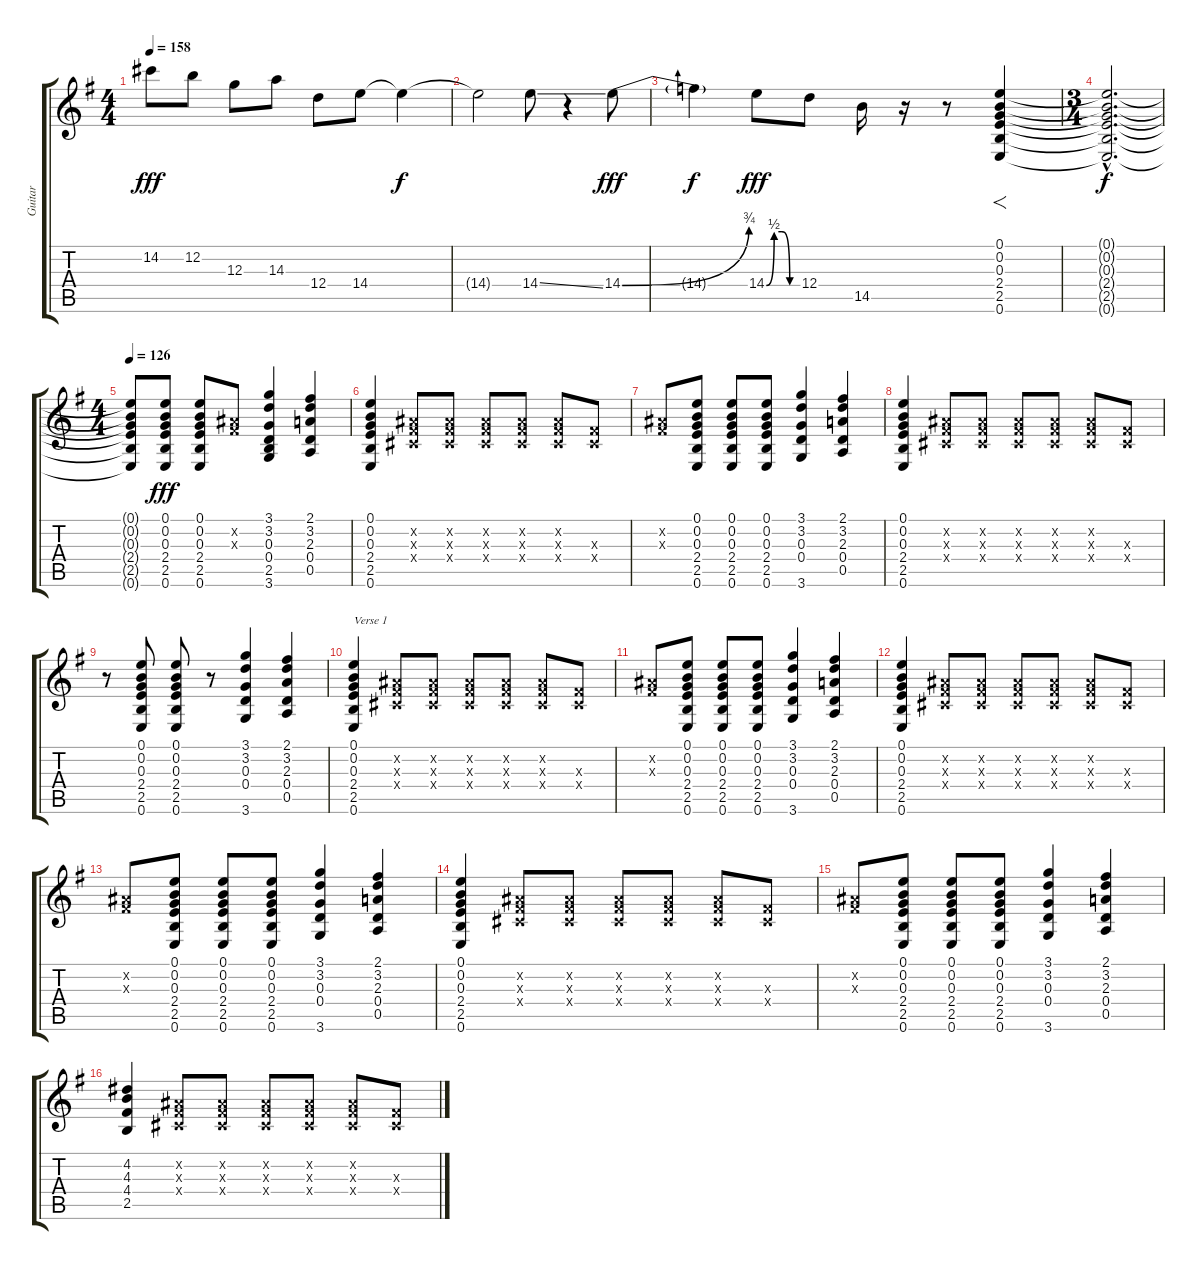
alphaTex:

\track ("Guitar" "Guitar") {instrument distortionguitar}
\staff {score tabs}
\tuning (E4 B3 G3 D3 A2 E2) {hide}
\ts (4 4)
\tempo 158
\clef g2
\ks g
14.2.8{dy fff} 12.2.8 12.3.8 14.3.8 12.4.8 14.4.8 14.4{t}.4{dy f} |
14.4{t}.2 14.4{ss}.8 r.4 14.4{be (bend 0 0 60 3)}.8{dy fff} |
14.4{t}.4{dy f} 14.4{be (custom 0 0 15 2 30 2 45 0 60 0)}.8{dy fff} 12.4.8 14.5.16 r.16 r.8 (0.1 0.2 0.3 2.4 2.5 0.6).4{f} |
\ts (3 4)
(0.1{hac t} 0.2{hac t} 0.3{hac t} 2.4{hac t} 2.5{hac t} 0.6{hac t}).2{d dy f} |
\ts (4 4)
\tempo 126
(0.1{t} 0.2{t} 0.3{t} 2.4{t} 2.5{t} 0.6{t}).8{volume 8} (0.1 0.2 0.3 2.4 2.5 0.6).8{dy fff} (0.1 0.2 0.3 2.4 2.5 0.6).8 (-1.2{x} -1.3{x}).8 (3.1 3.2 0.3 0.4 2.5 3.6).4 (2.1 3.2 2.3 0.4 0.5).4 |
(0.1 0.2 0.3 2.4 2.5 0.6).4 (-1.2{x} -1.3{x} -1.4{x}).8 (-1.2{x} -1.3{x} -1.4{x}).8 (-1.2{x} -1.3{x} -1.4{x}).8 (-1.2{x} -1.3{x} -1.4{x}).8 (-1.2{x} -1.3{x} -1.4{x}).8 (-1.3{x} -1.4{x}).8 |
(-1.2{x} -1.3{x}).8 (0.1 0.2 0.3 2.4 2.5 0.6).8 (0.1 0.2 0.3 2.4 2.5 0.6).8 (0.1 0.2 0.3 2.4 2.5 0.6).8 (3.1 3.2 0.3 0.4 3.6).4 (2.1 3.2 2.3 0.4 0.5).4 |
(0.1 0.2 0.3 2.4 2.5 0.6).4 (-1.2{x} -1.3{x} -1.4{x}).8 (-1.2{x} -1.3{x} -1.4{x}).8 (-1.2{x} -1.3{x} -1.4{x}).8 (-1.2{x} -1.3{x} -1.4{x}).8 (-1.2{x} -1.3{x} -1.4{x}).8 (-1.3{x} -1.4{x}).8 |
r.8 (0.1 0.2 0.3 2.4 2.5 0.6).8 (0.1 0.2 0.3 2.4 2.5 0.6).8 r.8 (3.1 3.2 0.3 0.4 3.6).4 (2.1 3.2 2.3 0.4 0.5).4 |
(0.1 0.2 0.3 2.4 2.5 0.6).4{txt "Verse 1"} (-1.2{x} -1.3{x} -1.4{x}).8 (-1.2{x} -1.3{x} -1.4{x}).8 (-1.2{x} -1.3{x} -1.4{x}).8 (-1.2{x} -1.3{x} -1.4{x}).8 (-1.2{x} -1.3{x} -1.4{x}).8 (-1.3{x} -1.4{x}).8 |
(-1.2{x} -1.3{x}).8 (0.1 0.2 0.3 2.4 2.5 0.6).8 (0.1 0.2 0.3 2.4 2.5 0.6).8 (0.1 0.2 0.3 2.4 2.5 0.6).8 (3.1 3.2 0.3 0.4 3.6).4 (2.1 3.2 2.3 0.4 0.5).4 |
(0.1 0.2 0.3 2.4 2.5 0.6).4 (-1.2{x} -1.3{x} -1.4{x}).8 (-1.2{x} -1.3{x} -1.4{x}).8 (-1.2{x} -1.3{x} -1.4{x}).8 (-1.2{x} -1.3{x} -1.4{x}).8 (-1.2{x} -1.3{x} -1.4{x}).8 (-1.3{x} -1.4{x}).8 |
(-1.2{x} -1.3{x}).8 (0.1 0.2 0.3 2.4 2.5 0.6).8 (0.1 0.2 0.3 2.4 2.5 0.6).8 (0.1 0.2 0.3 2.4 2.5 0.6).8 (3.1 3.2 0.3 0.4 3.6).4 (2.1 3.2 2.3 0.4 0.5).4 |
(0.1 0.2 0.3 2.4 2.5 0.6).4 (-1.2{x} -1.3{x} -1.4{x}).8 (-1.2{x} -1.3{x} -1.4{x}).8 (-1.2{x} -1.3{x} -1.4{x}).8 (-1.2{x} -1.3{x} -1.4{x}).8 (-1.2{x} -1.3{x} -1.4{x}).8 (-1.3{x} -1.4{x}).8 |
(-1.2{x} -1.3{x}).8 (0.1 0.2 0.3 2.4 2.5 0.6).8 (0.1 0.2 0.3 2.4 2.5 0.6).8 (0.1 0.2 0.3 2.4 2.5 0.6).8 (3.1 3.2 0.3 0.4 3.6).4 (2.1 3.2 2.3 0.4 0.5).4 |
(4.2 4.3 4.4 2.5).4 (-1.2{x} -1.3{x} -1.4{x}).8 (-1.2{x} -1.3{x} -1.4{x}).8 (-1.2{x} -1.3{x} -1.4{x}).8 (-1.2{x} -1.3{x} -1.4{x}).8 (-1.2{x} -1.3{x} -1.4{x}).8 (-1.3{x} -1.4{x}).8
